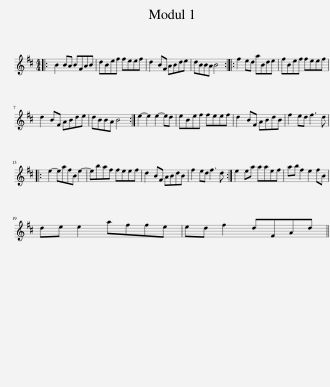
X:1
L:1/8
M:4/4
I:linebreak $
K:Bmin
V:1 treble
V:1
|: B2 BA BFAB | dBef feef | d2 BF ABde | dBBA B4 :: f2 ed aBde | %5
 fBef feef |$ d2 BF ABde | dBBA B4 :| e2- e2 e2- ed | eBef feef | %10
 d2 BF ABdB | f2 ed f3 d |:$ e2- eafB e2- | ebaf feef | d2 BF ABdB | %15
 f2 ed f3 d :| e2 ea aaef | ab f2 e2 fB |$ de e2 affe | ed f2 dFAd || %20
